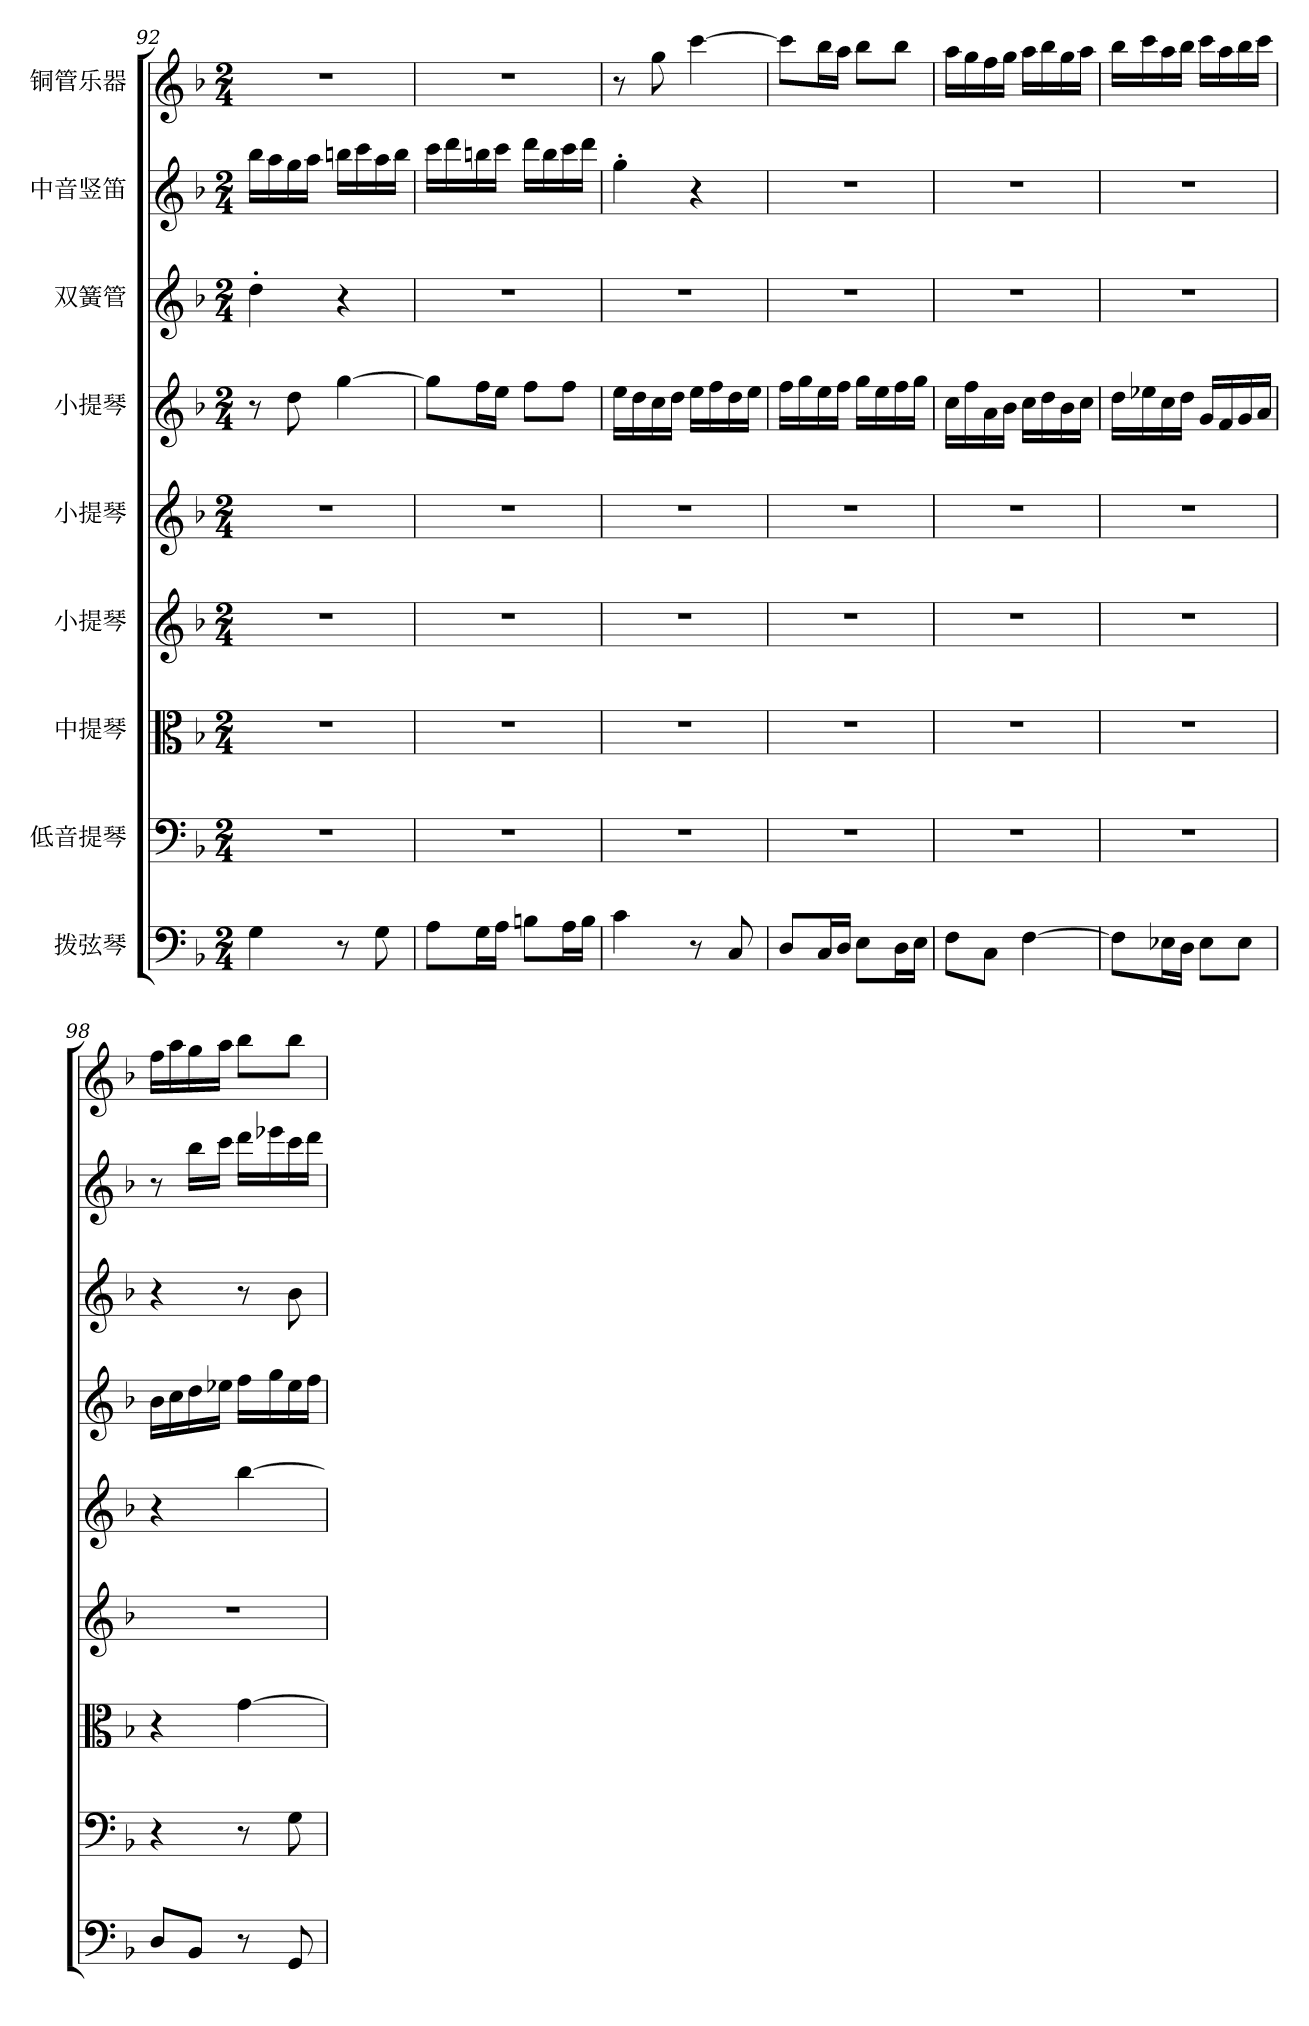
**kern	**kern	**kern	**kern	**kern	**kern	**kern	**kern	**kern
*part9	*part8	*part7	*part6	*part5	*part4	*part3	*part2	*part1
*staff9	*staff8	*staff7	*staff6	*staff5	*staff4	*staff3	*staff2	*staff1
*I"拨弦琴	*I"低音提琴	*I"中提琴	*I"小提琴	*I"小提琴	*I"小提琴	*I"双簧管	*I"中音竖笛	*I"铜管乐器
!!LO:PB:g=z
*clefF4	*clefF4	*clefC3	*clefG2	*clefG2	*clefG2	*clefG2	*clefG2	*clefG2
*	*ITrd7c12	*	*	*	*	*	*	*
*k[b-]	*k[b-]	*k[b-]	*k[b-]	*k[b-]	*k[b-]	*k[b-]	*k[b-]	*k[b-]
*M2/4	*M2/4	*M2/4	*M2/4	*M2/4	*M2/4	*M2/4	*M2/4	*M2/4
=92	=92	=92	=92	=92	=92	=92	=92	=92
4G\	2r	2r	2r	2r	8r	4dd'\	16bb-\LL	2r
.	.	.	.	.	.	.	16aa\	.
.	.	.	.	.	8dd\	.	16gg\	.
.	.	.	.	.	.	.	16aa\JJ	.
8r	.	.	.	.	[4gg\	4r	16bbn\LL	.
.	.	.	.	.	.	.	16ccc\	.
8G\	.	.	.	.	.	.	16aa\	.
.	.	.	.	.	.	.	16bb\JJ	.
=93	=93	=93	=93	=93	=93	=93	=93	=93
8A\L	2r	2r	2r	2r	8gg\L]	2r	16ccc\LL	2r
.	.	.	.	.	.	.	16ddd\	.
16G\L	.	.	.	.	16ff\L	.	16bbn\	.
16A\JJ	.	.	.	.	16ee\JJ	.	16ccc\JJ	.
8Bn\L	.	.	.	.	8ff\L	.	16ddd\LL	.
.	.	.	.	.	.	.	16bb\	.
16A\L	.	.	.	.	8ff\J	.	16ccc\	.
16B\JJ	.	.	.	.	.	.	16ddd\JJ	.
=94	=94	=94	=94	=94	=94	=94	=94	=94
4c\	2r	2r	2r	2r	16ee\LL	2r	4gg'\	8r
.	.	.	.	.	16dd\	.	.	.
.	.	.	.	.	16cc\	.	.	8gg\
.	.	.	.	.	16dd\JJ	.	.	.
8r	.	.	.	.	16ee\LL	.	4r	[4ccc\
.	.	.	.	.	16ff\	.	.	.
8C/	.	.	.	.	16dd\	.	.	.
.	.	.	.	.	16ee\JJ	.	.	.
=95	=95	=95	=95	=95	=95	=95	=95	=95
8D/L	2r	2r	2r	2r	16ff\LL	2r	2r	8ccc\L]
.	.	.	.	.	16gg\	.	.	.
16C/L	.	.	.	.	16ee\	.	.	16bb-\L
16D/JJ	.	.	.	.	16ff\JJ	.	.	16aa\JJ
8E\L	.	.	.	.	16gg\LL	.	.	8bb-\L
.	.	.	.	.	16ee\	.	.	.
16D\L	.	.	.	.	16ff\	.	.	8bb-\J
16E\JJ	.	.	.	.	16gg\JJ	.	.	.
!!LO:PB:g=z
=96	=96	=96	=96	=96	=96	=96	=96	=96
8F\L	2r	2r	2r	2r	16cc\LL	2r	2r	16aa\LL
.	.	.	.	.	16ff\	.	.	16gg\
8C\J	.	.	.	.	16a\	.	.	16ff\
.	.	.	.	.	16b-\JJ	.	.	16gg\JJ
[4F\	.	.	.	.	16cc\LL	.	.	16aa\LL
.	.	.	.	.	16dd\	.	.	16bb-\
.	.	.	.	.	16b-\	.	.	16gg\
.	.	.	.	.	16cc\JJ	.	.	16aa\JJ
=97	=97	=97	=97	=97	=97	=97	=97	=97
8F\L]	2r	2r	2r	2r	16dd\LL	2r	2r	16bb-\LL
.	.	.	.	.	16ee-X\	.	.	16ccc\
16E-X\L	.	.	.	.	16cc\	.	.	16aa\
16D\JJ	.	.	.	.	16dd\JJ	.	.	16bb-\JJ
8E-\L	.	.	.	.	16g/LL	.	.	16ccc\LL
.	.	.	.	.	16f/	.	.	16aa\
8E-\J	.	.	.	.	16g/	.	.	16bb-\
.	.	.	.	.	16a/JJ	.	.	16ccc\JJ
=98	=98	=98	=98	=98	=98	=98	=98	=98
8D/L	4r	4r	2r	4r	16b-\LL	4r	8r	16ff\LL
.	.	.	.	.	16cc\	.	.	16aa\
8BB-/J	.	.	.	.	16dd\	.	16bb-\LL	16gg\
.	.	.	.	.	16ee-X\JJ	.	16ccc\JJ	16aa\JJ
8r	8r	[4g\	.	[4bb-\	16ff\LL	8r	16ddd\LL	8bb-\L
.	.	.	.	.	16gg\	.	16eee-X\	.
8GG/	8GG\	.	.	.	16ee-\	8b-\	16ccc\	8bb-\J
.	.	.	.	.	16ff\JJ	.	16ddd\JJ	.
=	=	=	=	=	=	=	=	=
*-	*-	*-	*-	*-	*-	*-	*-	*-
